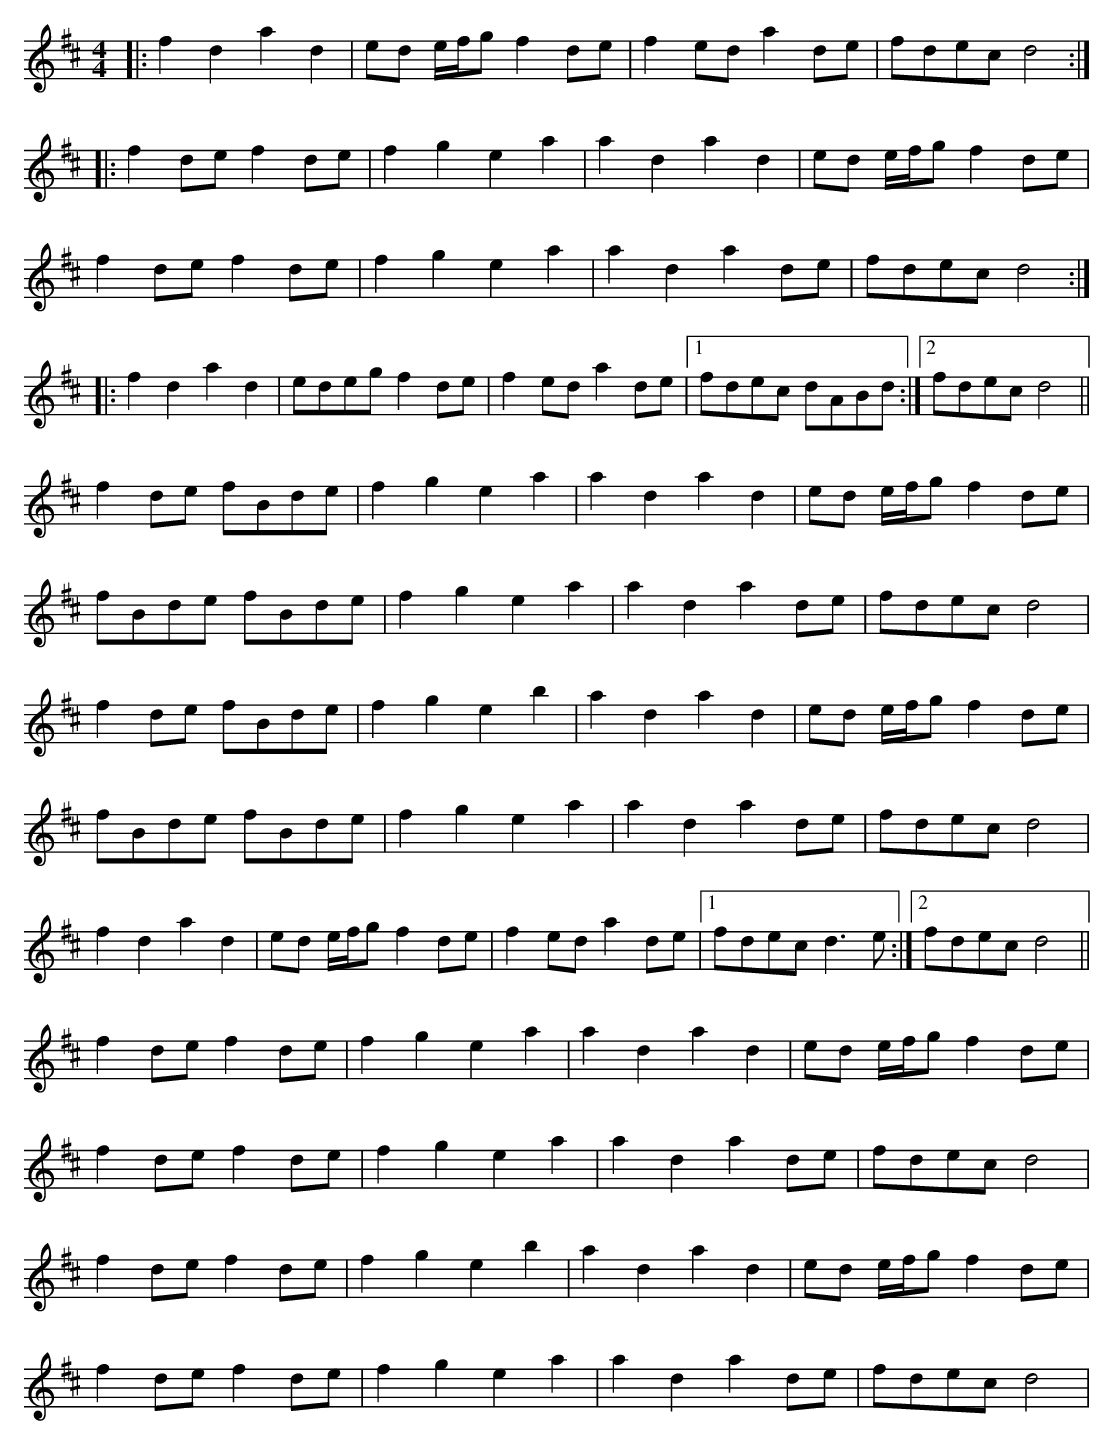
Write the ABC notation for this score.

X:1
M:4/4
K:D
|:f2 d2 a2 d2|ed e/f/g f2 de|f2 ed a2 de|fdec d4:|
|:f2 de f2 de|f2 g2 e2 a2|a2 d2 a2 d2|ed e/f/g f2 de|
f2 de f2 de|f2 g2 e2 a2|a2 d2 a2 de|fdec d4:|
|:f2 d2 a2 d2|edeg f2 de|f2 ed a2 de|1 fdec dABd:|2 fdec d4||
f2 de fBde|f2 g2 e2 a2|a2 d2 a2 d2|ed e/f/g f2 de|
fBde fBde|f2 g2 e2 a2|a2 d2 a2 de|fdec d4|
f2 de fBde|f2 g2 e2 b2|a2 d2 a2 d2|ed e/f/g f2 de|
fBde fBde|f2 g2 e2 a2|a2 d2 a2 de|fdec d4|
f2 d2 a2 d2|ed e/f/g f2 de|f2 ed a2 de|1 fdec d3 e:|2 fdec d4||
f2 de f2 de|f2 g2 e2 a2|a2 d2 a2 d2|ed e/f/g f2 de|
f2 de f2 de|f2 g2 e2 a2|a2 d2 a2 de|fdec d4|
f2 de f2 de|f2 g2 e2 b2|a2 d2 a2 d2|ed e/f/g f2 de|
f2 de f2 de|f2 g2 e2 a2|a2 d2 a2 de|fdec d4|
